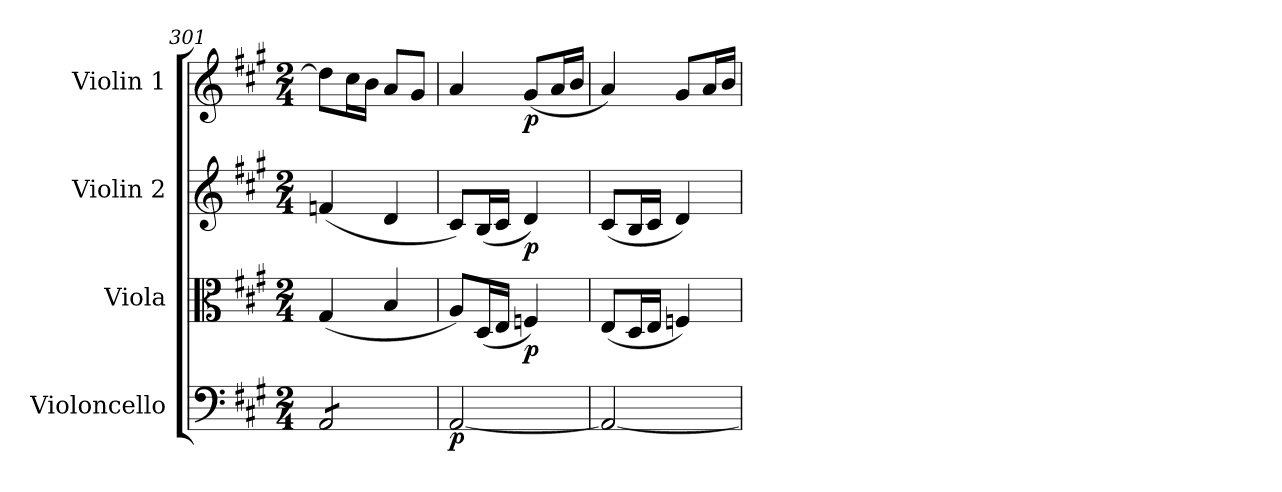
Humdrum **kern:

**kern	**dynam	**kern	**dynam	**kern	**dynam	**kern	**dynam
*part4	*part4	*part3	*part3	*part2	*part2	*part1	*part1
*staff4	*staff4	*staff3	*staff3	*staff2	*staff2	*staff1	*staff1
*I"Violoncello	*	*I"Viola	*	*I"Violin 2	*	*I"Violin 1	*
*I'Vc	*	*I'Vla	*	*I'Vln	*	*I'Vln	*
*clefF4	*	*clefC3	*	*clefG2	*	*clefG2	*
*k[f#c#g#]	*	*k[f#c#g#]	*	*k[f#c#g#]	*	*k[f#c#g#]	*
*M2/4	*	*M2/4	*	*M2/4	*	*M2/4	*
=301	=301	=301	=301	=301	=301	=301	=301
*tremolo	*	*	*	*	*	*	*
8AA/L	.	(4G#/	.	(4fn/	.	8dd\L]	.
8AA/	.	.	.	.	.	16cc#\L	.
.	.	.	.	.	.	16b\JJ	.
8AA/	.	4B/	.	4d/	.	8a/L	.
8AA/J	.	.	.	.	.	8g#/J	.
*Xtremolo	*	*	*	*	*	*	*
=302	=302	=302	=302	=302	=302	=302	=302
!	!LO:DY:b	!	!	!	!	!	!
[2AA/	p	8A/L)	.	8c#/L)	.	4a/	.
.	.	(16D/L	.	(16B/L	.	.	.
.	.	16E/JJ	.	16c#/JJ	.	.	.
!	!	!	!LO:DY:b	!	!LO:DY:b	!	!LO:DY:b
.	.	4Fn/)	p	4d/)	p	(8g#/L	p
.	.	.	.	.	.	16a/L	.
.	.	.	.	.	.	16b/JJ	.
=303	=303	=303	=303	=303	=303	=303	=303
2AA/_	.	(8E/L	.	(8c#/L	.	4a/)	.
.	.	16D/L	.	16B/L	.	.	.
.	.	16E/JJ	.	16c#/JJ	.	.	.
.	.	4Fn/)	.	4d/)	.	8g#/L	.
.	.	.	.	.	.	16a/L	.
.	.	.	.	.	.	16b/JJ	.
=	=	=	=	=	=	=	=
*-	*-	*-	*-	*-	*-	*-	*-
